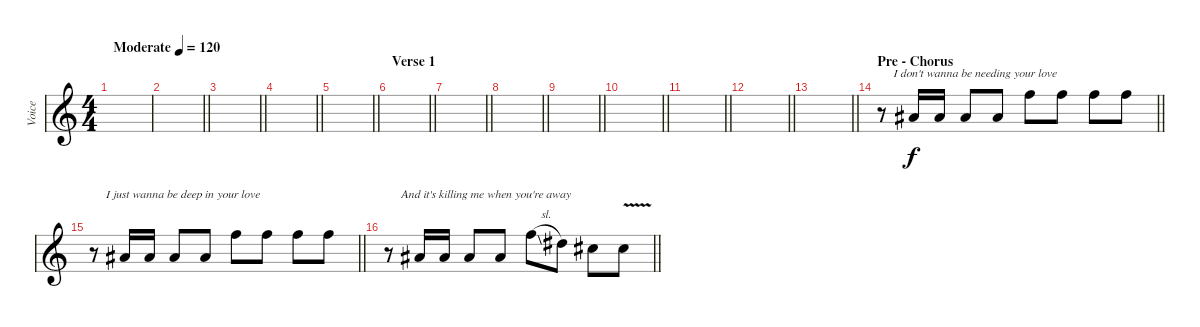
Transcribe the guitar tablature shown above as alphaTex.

\track ("Voice" "Voice") {instrument overdrivenguitar}
\staff {score}
\tuning (E4 B3 G3 D3 A2 E2) {hide}
\ts (4 4)
\tempo (120 "Moderate")
\clef g2
\ks c
|
\barLineRight lightlight
|
\barLineRight lightlight
|
\barLineRight lightlight
|
\barLineRight lightlight
|
\section ("" "Verse 1")
\barLineRight lightlight
|
\barLineRight lightlight
|
\barLineRight lightlight
|
\barLineRight lightlight
|
\barLineRight lightlight
|
\barLineRight lightlight
|
\barLineRight lightlight
|
\barLineRight lightlight
|
\section ("" "Pre - Chorus")
\barLineRight lightlight
r.8{txt "    I don't wanna be needing your love"} 3.3.16 3.3.16 3.3.8 3.3.8 6.2.8 6.2.8 6.2.8 6.2.8 |
\barLineRight lightlight
r.8{txt "    I just wanna be deep in your love"} 3.3.16 3.3.16 3.3.8 3.3.8 6.2.8 6.2.8 6.2.8 6.2.8 |
\barLineRight lightlight
r.8{txt "    And it's killing me when you're away"} 3.3.16 3.3.16 3.3.8 3.3.8 6.2{sl}.8 4.2.8 6.3.8 6.3{v}.8
